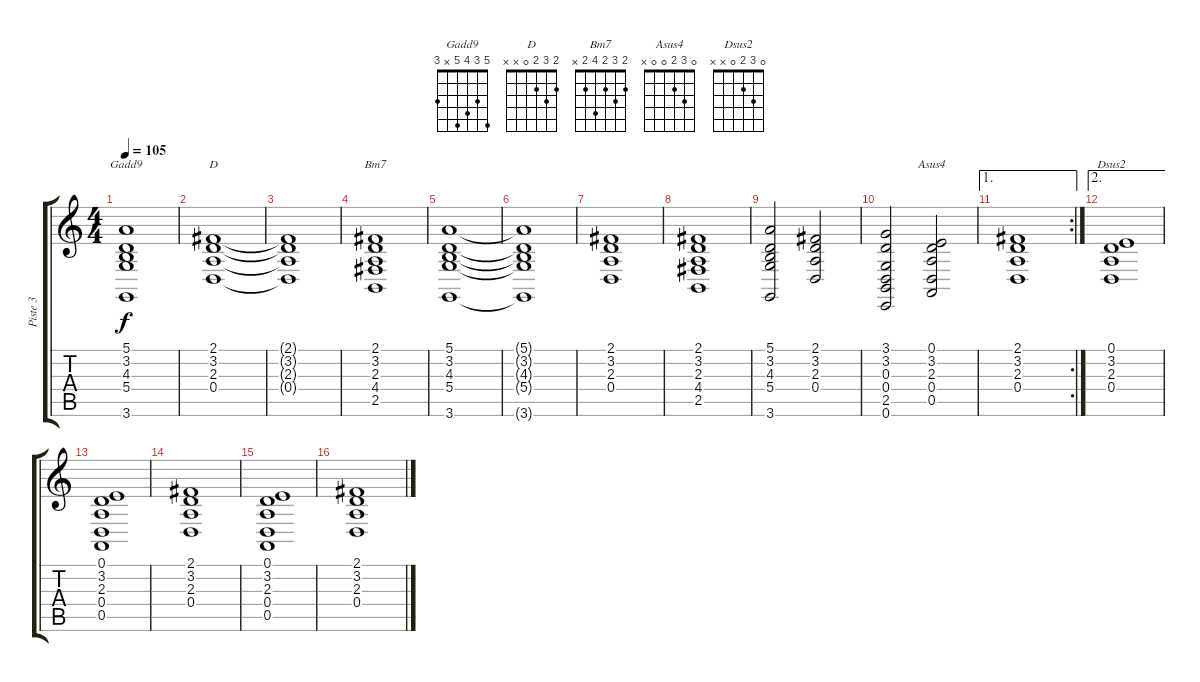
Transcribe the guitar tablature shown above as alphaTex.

\track ("Piste 3" "Piste 3") {instrument synthstrings1}
\staff {score tabs}
\tuning (E4 B3 G3 D3 A2 E2) {hide}
\chord ("Gadd9" 5 3 4 5 x 3)
\chord ("D" 2 3 2 0 x x)
\chord ("Bm7" 2 3 2 4 2 x)
\chord ("Asus4" 0 3 2 0 0 x)
\chord ("Dsus2" 0 3 2 0 x x)
\ts (4 4)
\tempo 105
\clef g2
\ks c
(5.1 3.2 4.3 5.4 3.6).1{ch "Gadd9" dy f} |
(2.1 3.2 2.3 0.4).1{ch "D"} |
(2.1{t} 3.2{t} 2.3{t} 0.4{t}).1 |
(2.1 3.2 2.3 4.4 2.5).1{ch "Bm7"} |
(5.1 3.2 4.3 5.4 3.6).1 |
(5.1{t} 3.2{t} 4.3{t} 5.4{t} 3.6{t}).1 |
(2.1 3.2 2.3 0.4).1 |
(2.1 3.2 2.3 4.4 2.5).1 |
(5.1 3.2 4.3 5.4 3.6).2 (2.1 3.2 2.3 0.4).2 |
(3.1 3.2 0.3 0.4 2.5 0.6).2 (0.1 3.2 2.3 0.4 0.5).2{ch "Asus4"} |
\ae 1
\rc 2
(2.1 3.2 2.3 0.4).1 |
\ae 2
(0.1 3.2 2.3 0.4).1{ch "Dsus2"} |
(0.1 3.2 2.3 0.4 0.5).1 |
(2.1 3.2 2.3 0.4).1 |
(0.1 3.2 2.3 0.4 0.5).1 |
(2.1 3.2 2.3 0.4).1
